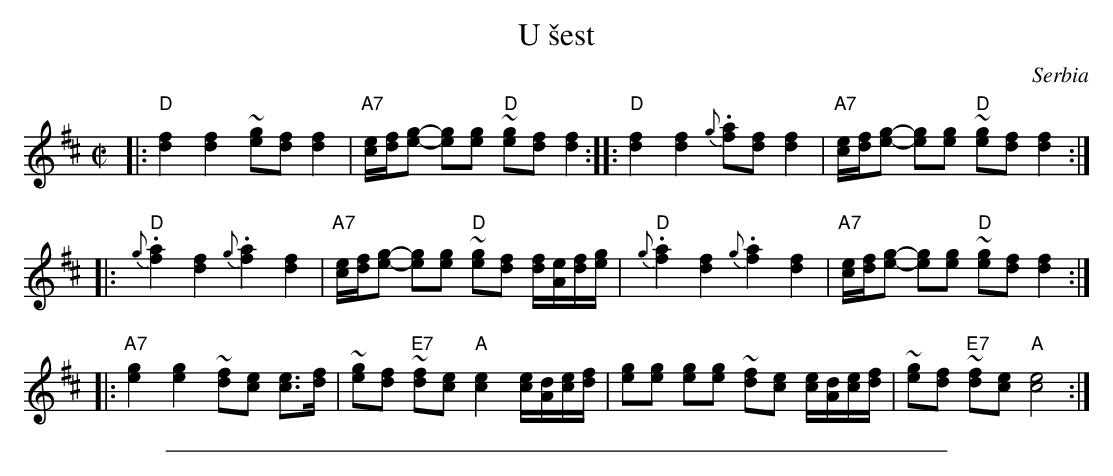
X:1
T: U \vsest
O: Serbia
M: C|
L: 1/8
K: D
|: "D"[f2d2] [f2d2] ~[ge][fd] [f2d2] \
| "A7"[e/c/][f/d/][ge]- [ge][ge] "D"~[ge][fd] [f2d2] :| \
|: "D"[f2d2] [f2d2] {g}.[af][fd] [f2d2] \
| "A7"[e/c/][f/d/][ge]- [ge][ge] "D"~[ge][fd] [f2d2] :|
|: "D"{g}.[a2f2] [f2d2] {g}.[a2f2] [f2d2] \
| "A7"[e/c/][f/d/][ge]- [ge][ge] "D"~[ge][fd] [f/d/][e/A/][f/d/][g/e/] \
| "D"{g}.[a2f2] [f2d2] {g}.[a2f2] [f2d2] \
| "A7"[e/c/][f/d/][ge]- [ge][ge] "D"~[ge][fd] [f2d2] :|
|: "A7"[g2e2] [g2e2] ~[fd][ec] [ec]>[fd] \
| ~[ge][fd] "E7"~[fd][ec] "A"[e2c2] [e/c/][d/A/][e/c/][f/d/] \
| [ge][ge] [ge][ge] ~[fd][ec] [e/c/][d/A/][e/c/][f/d/] \
| ~[ge][fd] "E7"~[fd][ec] "A"[e4c4] :|
